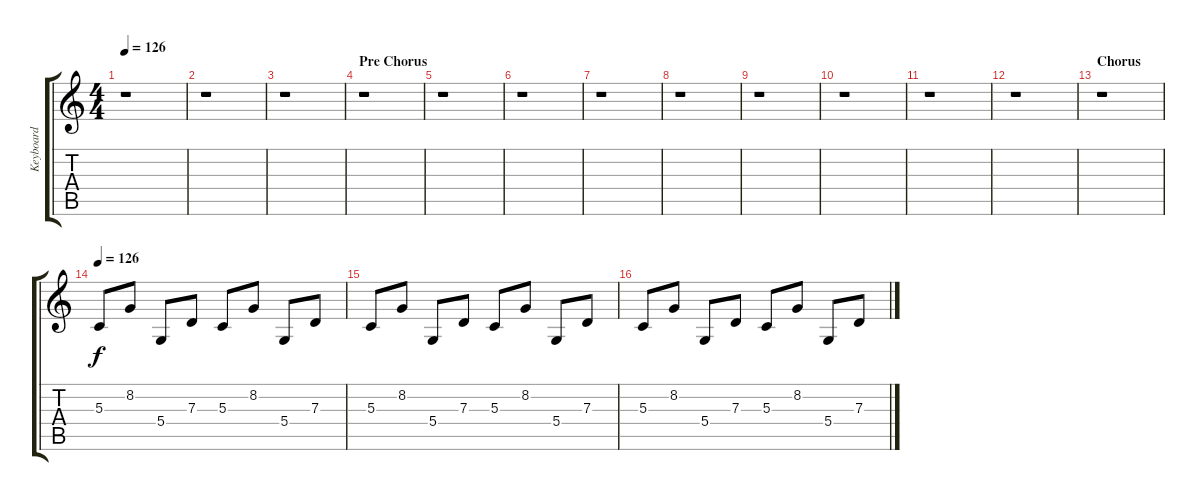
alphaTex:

\track ("Keyboard" "Keyboard") {instrument synthbrass1}
\staff {score tabs}
\tuning (E4 B3 G3 D3 A2 E2) {hide}
\ts (4 4)
\tempo 126
\clef g2
\ks c
r.1{dy f} |
r.1 |
r.1 |
\section ("" "Pre Chorus")
r.1 |
r.1 |
r.1 |
r.1 |
r.1 |
r.1 |
r.1 |
r.1 |
r.1 |
\section ("" "Chorus")
r.1 |
\tempo 126
5.3.8 8.2.8 5.4.8 7.3.8 5.3.8 8.2.8 5.4.8 7.3.8 |
5.3.8 8.2.8 5.4.8 7.3.8 5.3.8 8.2.8 5.4.8 7.3.8 |
5.3.8 8.2.8 5.4.8 7.3.8 5.3.8 8.2.8 5.4.8 7.3.8
